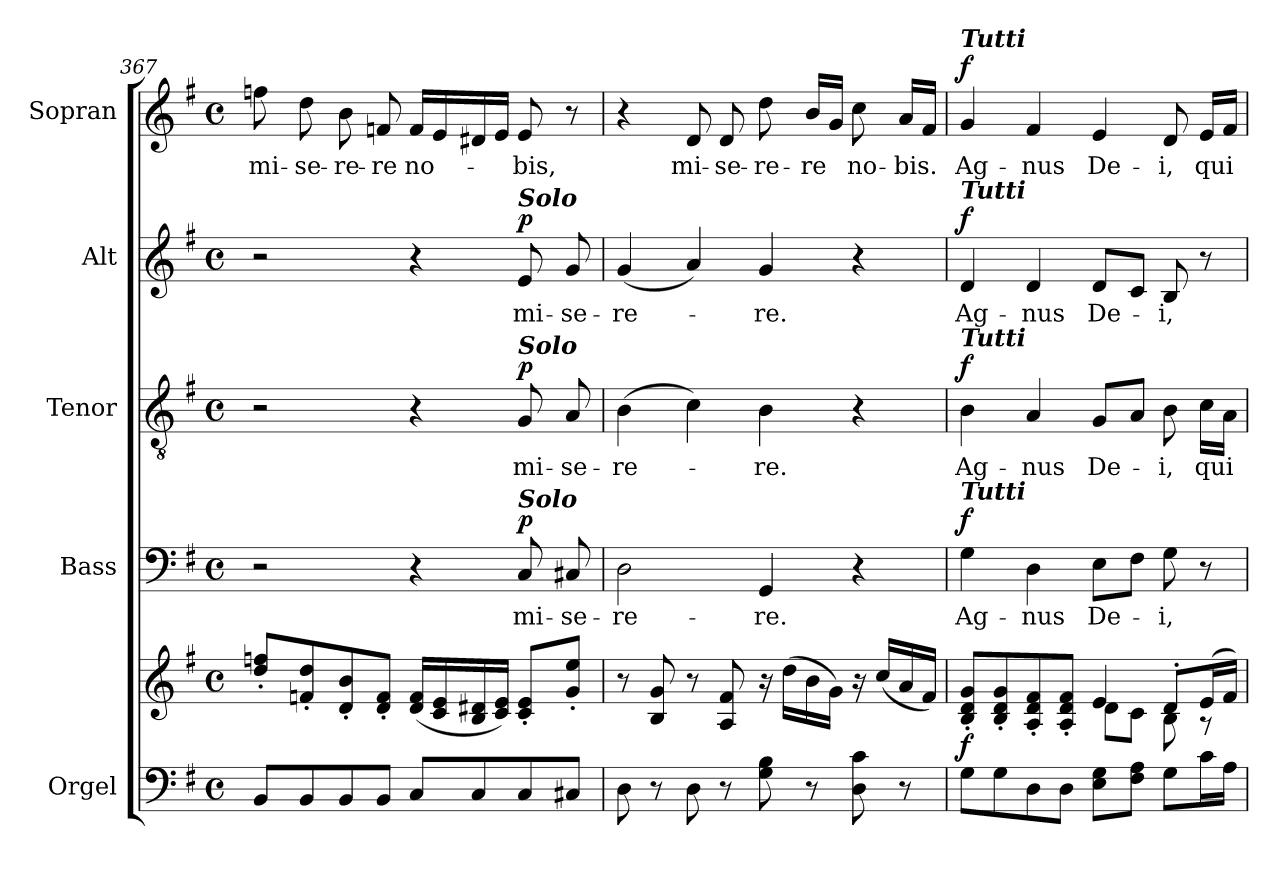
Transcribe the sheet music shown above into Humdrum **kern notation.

**kern	**kern	**dynam	**kern	**text	**dynam	**kern	**text	**dynam	**kern	**text	**dynam	**kern	**text	**dynam
*part5	*part5	*part5	*part4	*part4	*part4	*part3	*part3	*part3	*part2	*part2	*part2	*part1	*part1	*part1
*staff6	*staff5	*staff5/6	*staff4	*staff4	*staff4	*staff3	*staff3	*staff3	*staff2	*staff2	*staff2	*staff1	*staff1	*staff1
*I"Orgel	*	*	*I"Bass	*	*	*I"Tenor	*	*	*I"Alt	*	*	*I"Sopran	*	*
*I'Org.	*	*	*I'B.	*	*	*I'T.	*	*	*I'A.	*	*	*I'S.	*	*
*clefF4	*clefG2	*	*clefF4	*	*	*clefGv2	*	*	*clefG2	*	*	*clefG2	*	*
*k[f#]	*k[f#]	*	*k[f#]	*	*	*k[f#]	*	*	*k[f#]	*	*	*k[f#]	*	*
*G:	*G:	*	*G:	*	*	*G:	*	*	*G:	*	*	*G:	*	*
*M4/4	*M4/4	*	*M4/4	*	*	*M4/4	*	*	*M4/4	*	*	*M4/4	*	*
*met(c)	*met(c)	*	*met(c)	*	*	*met(c)	*	*	*met(c)	*	*	*met(c)	*	*
=367	=367	=367	=367	=367	=367	=367	=367	=367	=367	=367	=367	=367	=367	=367
!	!	!	!	!	!	!	!	!	!	!	!	!	!LO:LY:b	!
8BB/L	8dd/'< 8ffn/'<L	.	2r	.	.	2r	.	.	2r	.	.	8ffn\	mi-	.
!	!	!	!	!	!	!	!	!	!	!	!	!	!LO:LY:b	!
8BB/	8fn/'< 8dd/'<	.	.	.	.	.	.	.	.	.	.	8dd\	-se-	.
!	!	!	!	!	!	!	!	!	!	!	!	!	!LO:LY:b	!
8BB/	8d/'< 8b/'<	.	.	.	.	.	.	.	.	.	.	8b\	-re-	.
!	!	!	!	!	!	!	!	!	!	!	!	!	!LO:LY:b	!
8BB/J	8d/'< 8f/'<J	.	.	.	.	.	.	.	.	.	.	8fn/	-re	.
!	!	!	!	!	!	!	!	!	!	!	!	!	!LO:LY:b	!
8C/L	(<16d/ 16f/LL	.	4r	.	.	4r	.	.	4r	.	.	16f/LL	no-	.
.	16c/ 16e/	.	.	.	.	.	.	.	.	.	.	16e/	.	.
8C/	16B/ 16d#X/	.	.	.	.	.	.	.	.	.	.	16d#X/	.	.
.	16c/ 16e/JJ)	.	.	.	.	.	.	.	.	.	.	16e/JJ	.	.
!	!	!	!	!	!	!	!	!	!LO:TX:a:Bi:t=Solo	!	!	!	!	!
!	!	!	!	!	!	!LO:TX:a:Bi:t=Solo	!	!	!	!	!	!	!	!
!	!	!	!LO:TX:a:Bi:t=Solo	!	!	!	!	!	!	!	!	!	!	!
!	!	!	!	!LO:LY:b	!LO:DY:a	!	!LO:LY:b	!LO:DY:a	!	!LO:LY:b	!LO:DY:a	!	!LO:LY:b	!
8C/	8c/'< 8e/'<L	.	8C/	mi-	p	8G/	mi-	p	8e/	mi-	p	8e/	-bis,	.
!	!	!	!	!LO:LY:b	!	!	!LO:LY:b	!	!	!LO:LY:b	!	!	!	!
8C#X/J	8g/'< 8ee/'<J	.	8C#X/	-se-	.	8A/	-se-	.	8g/	-se-	.	8r	.	.
!!LO:PB:g=z
=368	=368	=368	=368	=368	=368	=368	=368	=368	=368	=368	=368	=368	=368	=368
!	!	!	!	!LO:LY:b	!	!	!LO:LY:b	!	!	!LO:LY:b	!	!	!	!
8D\	8r	.	2D\	-re-	.	(>4B\	-re-	.	(<4g/	-re-	.	4r	.	.
8r	8B/ 8g/	.	.	.	.	.	.	.	.	.	.	.	.	.
!	!	!	!	!	!	!	!	!	!	!	!	!	!LO:LY:b	!
8D\	8r	.	.	.	.	4c\)	.	.	4a/)	.	.	8d/	mi-	.
!	!	!	!	!	!	!	!	!	!	!	!	!	!LO:LY:b	!
8r	8A/ 8f#/	.	.	.	.	.	.	.	.	.	.	8d/	-se-	.
!	!	!	!	!LO:LY:b	!	!	!LO:LY:b	!	!	!LO:LY:b	!	!	!LO:LY:b	!
8G\ 8B\	16r	.	4GG/	-re.	.	4B\	-re.	.	4g/	-re.	.	8dd\	-re-	.
.	(>16dd\LL	.	.	.	.	.	.	.	.	.	.	.	.	.
!	!	!	!	!	!	!	!	!	!	!	!	!	!LO:LY:b	!
8r	16b\	.	.	.	.	.	.	.	.	.	.	16b/LL	-re	.
.	16g\JJ)	.	.	.	.	.	.	.	.	.	.	16g/JJ	.	.
!	!	!	!	!	!	!	!	!	!	!	!	!	!LO:LY:b	!
8D\ 8c\	16r	.	4r	.	.	4r	.	.	4r	.	.	8cc\	no-	.
.	(<16cc/LL	.	.	.	.	.	.	.	.	.	.	.	.	.
!	!	!	!	!	!	!	!	!	!	!	!	!	!LO:LY:b	!
8r	16a/	.	.	.	.	.	.	.	.	.	.	16a/LL	-bis.	.
.	16f#/JJ)	.	.	.	.	.	.	.	.	.	.	16f#/JJ	.	.
=369	=369	=369	=369	=369	=369	=369	=369	=369	=369	=369	=369	=369	=369	=369
*	*^	*	*	*	*	*	*	*	*	*	*	*	*	*
!	!	!	!	!	!	!	!	!	!	!	!	!	!LO:TX:a:Bi:t=Tutti	!	!
!	!	!	!	!	!	!	!	!	!	!LO:TX:a:Bi:t=Tutti	!	!	!	!	!
!	!	!	!	!	!	!	!LO:TX:a:Bi:t=Tutti	!	!	!	!	!	!	!	!
!	!	!	!	!LO:TX:a:Bi:t=Tutti	!	!	!	!	!	!	!	!	!	!	!
!	!	!	!LO:DY:b	!	!LO:LY:b	!LO:DY:a	!	!LO:LY:b	!LO:DY:a	!	!LO:LY:b	!LO:DY:a	!	!LO:LY:b	!LO:DY:b
8G\L	8B/'< 8d/'< 8g/'<L	2ryy	f	4G\	Ag-	f	4B\	Ag-	f	4d/	Ag-	f	4g/	Ag-	f
8G\	8B/'< 8d/'< 8g/'<	.	.	.	.	.	.	.	.	.	.	.	.	.	.
!	!	!	!	!	!LO:LY:b	!	!	!LO:LY:b	!	!	!LO:LY:b	!	!	!LO:LY:b	!
8D\	8A/'< 8d/'< 8f#/'<	.	.	4D\	-nus	.	4A/	-nus	.	4d/	-nus	.	4f#/	-nus	.
8D\J	8A/'< 8d/'< 8f#/'<J	.	.	.	.	.	.	.	.	.	.	.	.	.	.
!	!	!	!	!	!LO:LY:b	!	!	!LO:LY:b	!	!	!LO:LY:b	!	!	!LO:LY:b	!
8E\ 8G\L	4e/	8d\L	.	8E\L	De-	.	8G/L	De-	.	8d/L	De-	.	4e/	De-	.
8F#\ 8A\J	.	8c\J	.	8F#\J	.	.	8A/J	.	.	8c/J	.	.	.	.	.
!	!	!	!	!	!LO:LY:b	!	!	!LO:LY:b	!	!	!LO:LY:b	!	!	!LO:LY:b	!
8G\L	8d'</L	8B\	.	8G\	-i,	.	8B\	-i,	.	8B/	-i,	.	8d/	-i,	.
!	!	!	!	!	!	!	!	!LO:LY:b	!	!	!	!	!	!LO:LY:b	!
16c\L	(>16e/L	8rA	.	8r	.	.	16c\LL	qui	.	8r	.	.	16e/LL	qui	.
16A\JJ	16f#/JJ)	.	.	.	.	.	16A\JJ	.	.	.	.	.	16f#/JJ	.	.
*	*v	*v	*	*	*	*	*	*	*	*	*	*	*	*	*
=	=	=	=	=	=	=	=	=	=	=	=	=	=	=
*-	*-	*-	*-	*-	*-	*-	*-	*-	*-	*-	*-	*-	*-	*-
